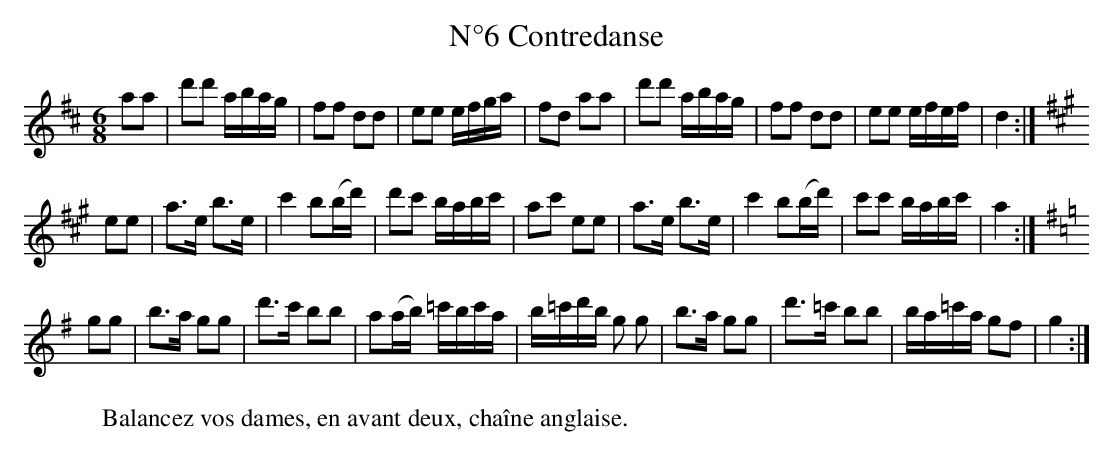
X:1
T:N°6 Contredanse
M:6/8
K:Dmaj
L:1/16
a2a2|d'2d'2 abag|f2f2 d2d2|e2e2 efga|f2d2 a2a2|d'2d'2 abag|f2f2 d2d2|e2e2 efef|d4:|
K:Amaj
e2e2|a2>e2 b2>e2|c'4 b2(bd')|d'2c'2 babc'|a2c'2 e2e2|a2>e2 b2>e2|c'4 b2(bd')|c'2c'2 babc'|a4:|
K:Gmaj
g2g2|b2>a2 g2g2|d'2>c'2 b2b2|a2(ab) =c'bc'a|b=c'd'b g2 g2|b2>a2 g2g2|d'2>=c'2 b2b2|ba=c'a g2f2|g4:|]
W:Balancez vos dames, en avant deux, chaîne anglaise.
